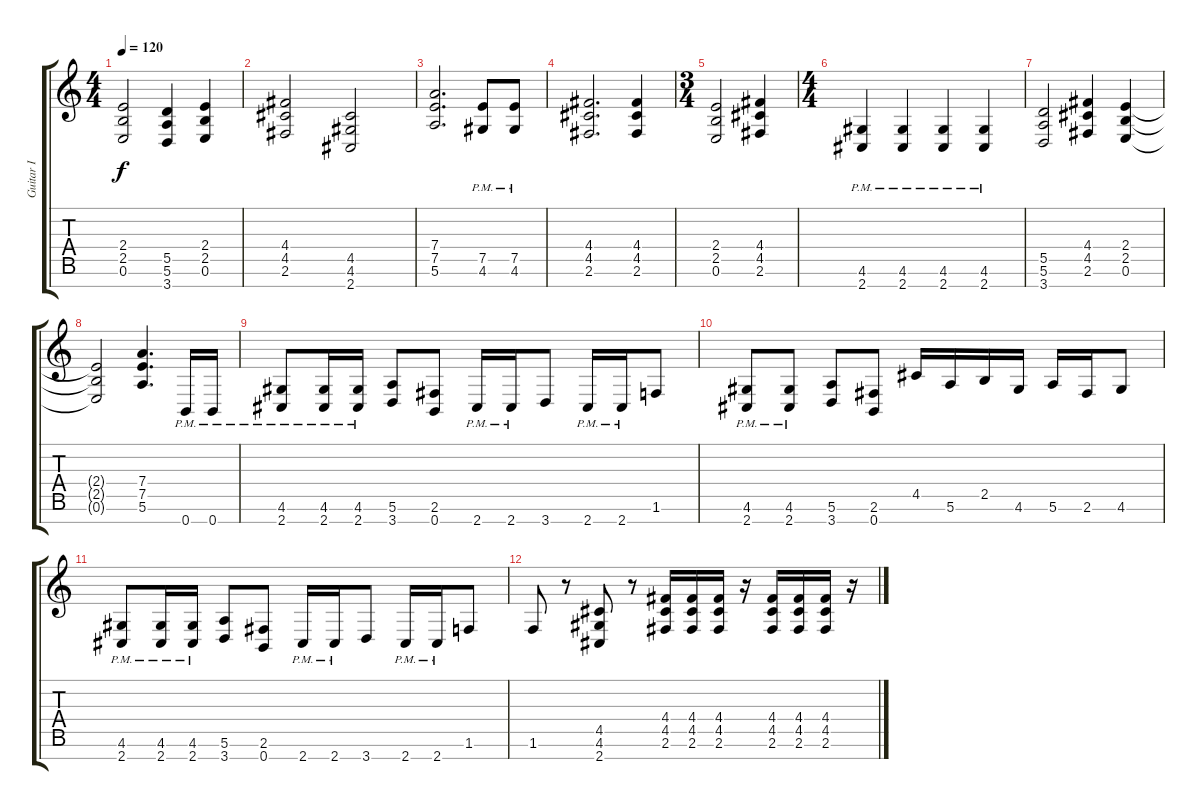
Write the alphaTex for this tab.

\track ("Guitar I" "Guitar I") {instrument distortionguitar}
\staff {score tabs}
\tuning (E4 B3 G3 D3 A2 E2 B1) {hide}
\ts (4 4)
\tempo 120
\clef g2
\ks c
(2.4{t} 2.5{t} 0.6{t}).2{dy f} (5.5 5.6 3.7).4 (2.4 2.5 0.6).4 |
(4.4 4.5 2.6).2 (4.5 4.6 2.7).2 |
(7.4 7.5 5.6).2{d} (7.5{pm} 4.6{pm}).8 (7.5{pm} 4.6{pm}).8 |
(4.4 4.5 2.6).2{d} (4.4 4.5 2.6).4 |
\ts (3 4)
(2.4 2.5 0.6).2 (4.4 4.5 2.6).4 |
\ts (4 4)
(4.6{pm} 2.7{pm}).4 (4.6{pm} 2.7{pm}).4 (4.6{pm} 2.7{pm}).4 (4.6{pm} 2.7{pm}).4 |
(5.5 5.6 3.7).2 (4.4 4.5 2.6).4 (2.4 2.5 0.6).4 |
(2.4{t} 2.5{t} 0.6{t}).2 (7.4 7.5 5.6).4{d} 0.7{pm}.16 0.7{pm}.16 |
(4.6{pm} 2.7{pm}).8 (4.6{pm} 2.7{pm}).16 (4.6{pm} 2.7{pm}).16 (5.6 3.7).8 (2.6 0.7).8 2.7{pm}.16 2.7{pm}.16 3.7.8 2.7{pm}.16 2.7{pm}.16 1.6.8 |
(4.6{pm} 2.7{pm}).8 (4.6{pm} 2.7{pm}).8 (5.6 3.7).8 (2.6 0.7).8 4.5.16 5.6.16 2.5.16 4.6.16 5.6.16 2.6.16 4.6.8 |
(4.6{pm} 2.7{pm}).8 (4.6{pm} 2.7{pm}).16 (4.6{pm} 2.7{pm}).16 (5.6 3.7).8 (2.6 0.7).8 2.7{pm}.16 2.7{pm}.16 3.7.8 2.7{pm}.16 2.7{pm}.16 1.6.8 |
1.6.8 r.8 (4.5 4.6 2.7).8 r.8 (4.4 4.5 2.6).16 (4.4 4.5 2.6).16 (4.4 4.5 2.6).16 r.16 (4.4 4.5 2.6).16 (4.4 4.5 2.6).16 (4.4 4.5 2.6).16 r.16
